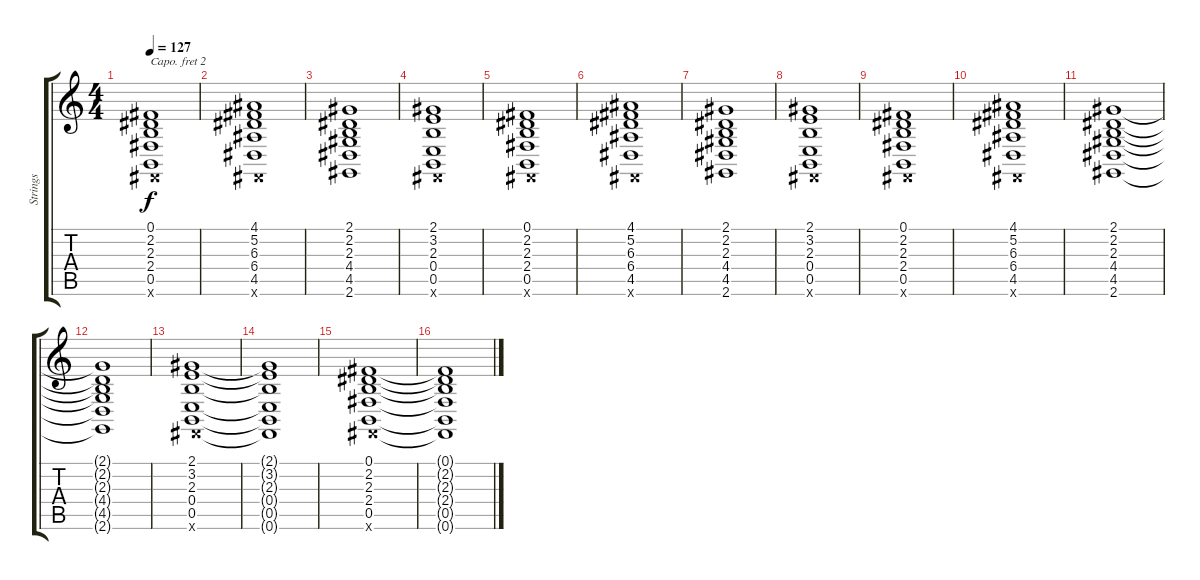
\track ("Strings" "Strings") {instrument stringensemble1}
\staff {score tabs}
\capo 2
\tuning (E4 B3 G3 D3 A2 E2) {hide}
\ts (4 4)
\tempo 127
\clef g2
\ks c
(0.1 2.2 2.3 2.4 0.5 0.6{x}).1{dy f} |
(4.1 5.2 6.3 6.4 4.5 0.6{x}).1 |
(2.1 2.2 2.3 4.4 4.5 2.6).1 |
(2.1 3.2 2.3 0.4 0.5 0.6{x}).1 |
(0.1 2.2 2.3 2.4 0.5 0.6{x}).1 |
(4.1 5.2 6.3 6.4 4.5 0.6{x}).1 |
(2.1 2.2 2.3 4.4 4.5 2.6).1 |
(2.1 3.2 2.3 0.4 0.5 0.6{x}).1 |
(0.1 2.2 2.3 2.4 0.5 0.6{x}).1 |
(4.1 5.2 6.3 6.4 4.5 0.6{x}).1 |
(2.1 2.2 2.3 4.4 4.5 2.6).1{volume 7} |
(2.1{t} 2.2{t} 2.3{t} 4.4{t} 4.5{t} 2.6{t}).1 |
(2.1 3.2 2.3 0.4 0.5 0.6{x}).1 |
(2.1{t} 3.2{t} 2.3{t} 0.4{t} 0.5{t} 0.6{t}).1 |
(0.1 2.2 2.3 2.4 0.5 0.6{x}).1 |
(0.1{t} 2.2{t} 2.3{t} 2.4{t} 0.5{t} 0.6{t}).1
